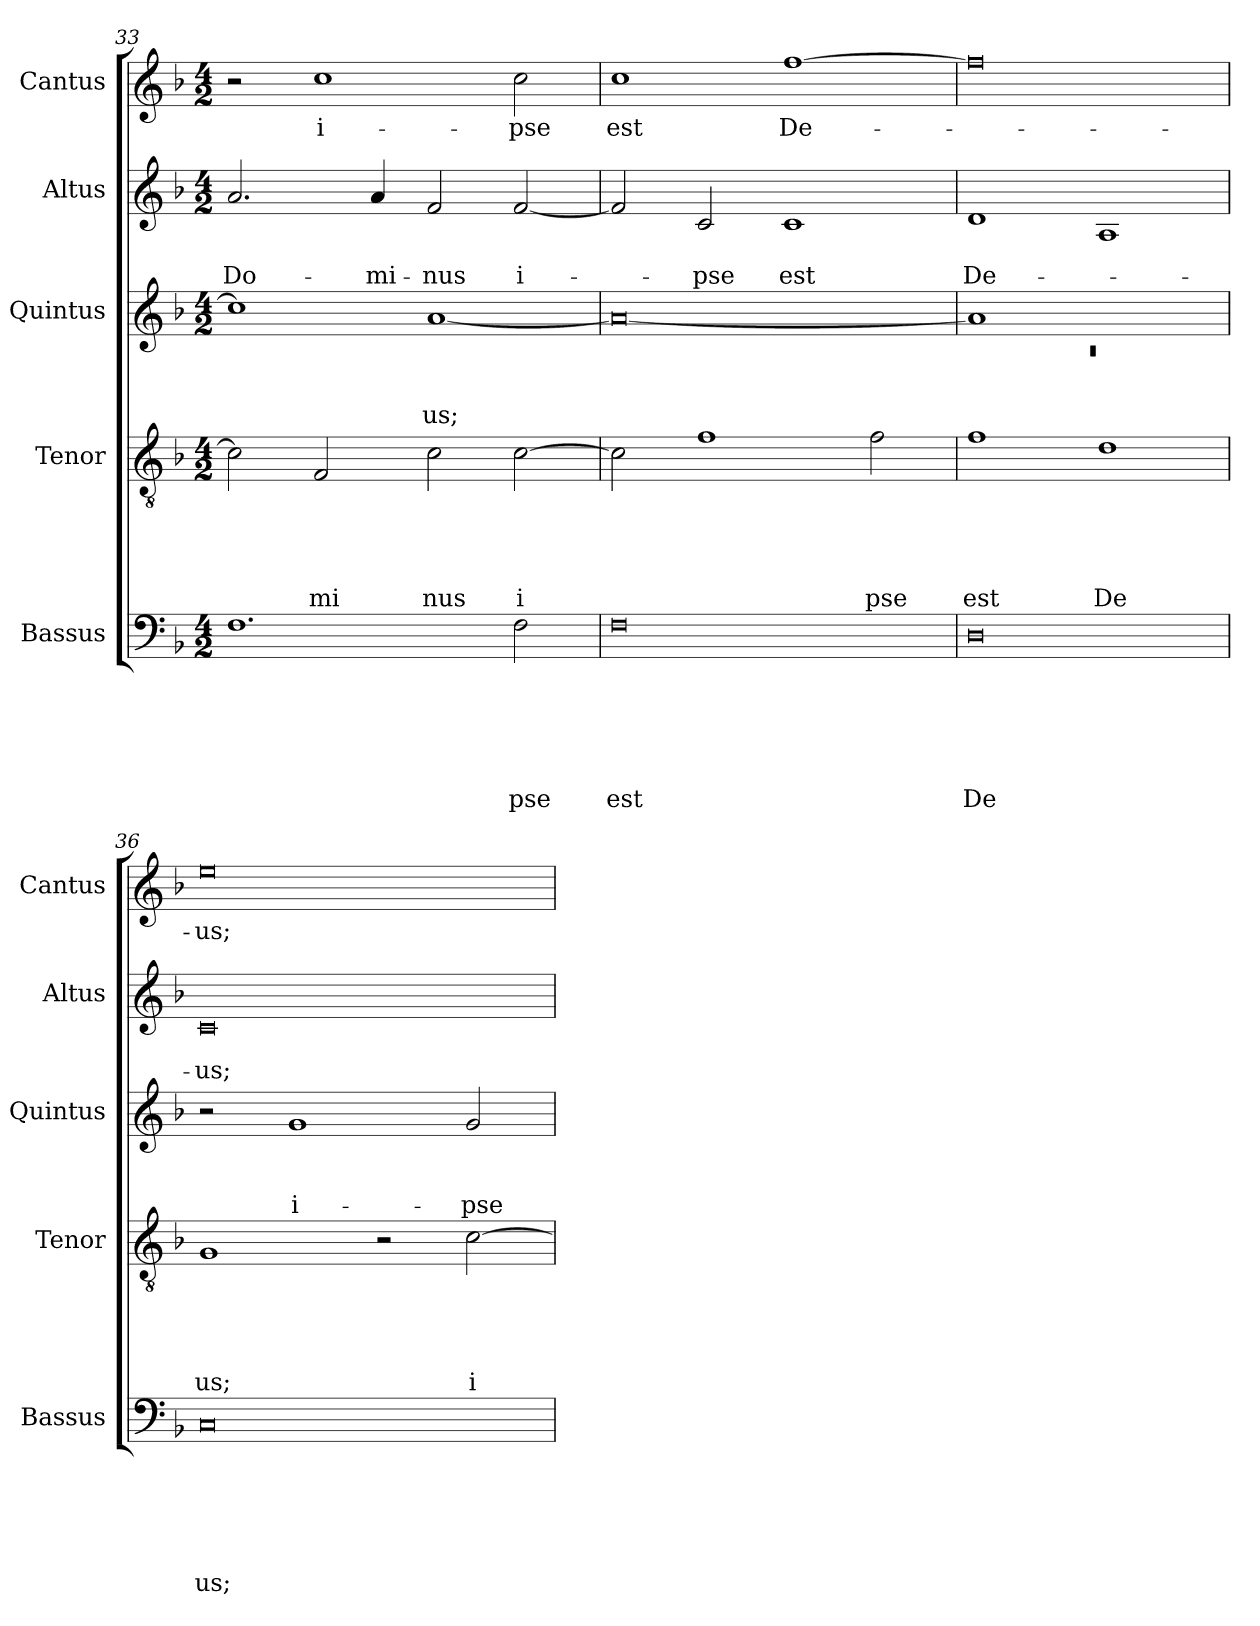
**kern	**text	**text	**text	**text	**text	**text	**kern	**text	**text	**text	**text	**text	**kern	**text	**text	**text	**kern	**text	**text	**kern	**text
*part5	*part5	*part5	*part5	*part5	*part5	*part5	*part4	*part4	*part4	*part4	*part4	*part4	*part3	*part3	*part3	*part3	*part2	*part2	*part2	*part1	*part1
*staff5	*staff5	*staff5	*staff5	*staff5	*staff5	*staff5	*staff4	*staff4	*staff4	*staff4	*staff4	*staff4	*staff3	*staff3	*staff3	*staff3	*staff2	*staff2	*staff2	*staff1	*staff1
*I"Bassus	*	*	*	*	*	*	*I"Tenor	*	*	*	*	*	*I"Quintus	*	*	*	*I"Altus	*	*	*I"Cantus	*
*I'Bassus	*	*	*	*	*	*	*I'Tenor	*	*	*	*	*	*I'Quintus	*	*	*	*I'Altus	*	*	*I'Cantus	*
*clefF4	*	*	*	*	*	*	*clefGv2	*	*	*	*	*	*clefG2	*	*	*	*clefG2	*	*	*clefG2	*
*k[b-]	*	*	*	*	*	*	*k[b-]	*	*	*	*	*	*k[b-]	*	*	*	*k[b-]	*	*	*k[b-]	*
*F:	*	*	*	*	*	*	*F:	*	*	*	*	*	*F:	*	*	*	*F:	*	*	*F:	*
*M4/2	*	*	*	*	*	*	*M4/2	*	*	*	*	*	*M4/2	*	*	*	*M4/2	*	*	*M4/2	*
=33	=33	=33	=33	=33	=33	=33	=33	=33	=33	=33	=33	=33	=33	=33	=33	=33	=33	=33	=33	=33	=33
!	!	!	!	!	!	!	!	!	!	!	!	!	!	!	!	!	!	!	!LO:LY:b	!	!
1.F	.	.	.	.	.	.	2c\]	.	.	.	.	.	1cc]	.	.	.	2.a/	.	Do-	2r	.
!	!	!	!	!	!	!	!	!	!	!	!	!LO:LY:b	!	!	!	!	!	!	!	!	!LO:LY:b
.	.	.	.	.	.	.	2F/	.	.	.	.	mi	.	.	.	.	.	.	.	1cc	i-
!	!	!	!	!	!	!	!	!	!	!	!	!	!	!	!	!	!	!	!LO:LY:b	!	!
.	.	.	.	.	.	.	.	.	.	.	.	.	.	.	.	.	4a/	.	-mi-	.	.
!	!	!	!	!	!	!	!	!	!	!	!	!LO:LY:b	!	!	!	!LO:LY:b	!	!	!LO:LY:b	!	!
.	.	.	.	.	.	.	2c\	.	.	.	.	nus	[<1a	.	.	-us;	2f/	.	-nus	.	.
!	!	!	!	!	!	!LO:LY:b	!	!	!	!	!	!LO:LY:b:rj	!	!	!	!	!	!	!LO:LY:b:rj	!	!LO:LY:b
2F\	.	.	.	.	.	pse	[>2c\	.	.	.	.	i	.	.	.	.	[<2f/	.	i-	2cc\	-pse
=34	=34	=34	=34	=34	=34	=34	=34	=34	=34	=34	=34	=34	=34	=34	=34	=34	=34	=34	=34	=34	=34
!	!	!	!	!	!	!LO:LY:b	!	!	!	!	!	!	!	!	!	!	!	!	!	!	!LO:LY:b
0F	.	.	.	.	.	est	2c\]	.	.	.	.	.	0a_	.	.	.	2f/]	.	.	1cc	est
!	!	!	!	!	!	!	!	!	!	!	!	!	!	!	!	!	!	!	!LO:LY:b	!	!
.	.	.	.	.	.	.	1f	.	.	.	.	.	.	.	.	.	2c/	.	-pse	.	.
!	!	!	!	!	!	!	!	!	!	!	!	!	!	!	!	!	!	!	!LO:LY:b	!	!LO:LY:b
.	.	.	.	.	.	.	.	.	.	.	.	.	.	.	.	.	1c	.	est	[>1ff	De-
!	!	!	!	!	!	!	!	!	!	!	!	!LO:LY:b	!	!	!	!	!	!	!	!	!
.	.	.	.	.	.	.	2f\	.	.	.	.	pse	.	.	.	.	.	.	.	.	.
=35	=35	=35	=35	=35	=35	=35	=35	=35	=35	=35	=35	=35	=35	=35	=35	=35	=35	=35	=35	=35	=35
*	*	*	*	*	*	*	*	*	*	*	*	*	*^	*	*	*	*	*	*	*	*
!	!	!	!	!	!	!LO:LY:b	!	!	!	!	!	!LO:LY:b	!	!LO:N:vis=1	!	!	!	!	!	!LO:LY:b	!	!
0D	.	.	.	.	.	De	1f	.	.	.	.	est	1a]	0rc	.	.	.	1d	.	De-	0ff]	.
!	!	!	!	!	!	!	!	!	!	!	!	!LO:LY:b	!	!	!	!	!	!	!	!	!	!
.	.	.	.	.	.	.	1d	.	.	.	.	De	1ryy	.	.	.	.	1A	.	.	.	.
*	*	*	*	*	*	*	*	*	*	*	*	*	*v	*v	*	*	*	*	*	*	*	*
=36	=36	=36	=36	=36	=36	=36	=36	=36	=36	=36	=36	=36	=36	=36	=36	=36	=36	=36	=36	=36	=36
!	!	!	!	!	!	!LO:LY:b	!	!	!	!	!	!LO:LY:b	!	!	!	!	!	!	!LO:LY:b	!	!LO:LY:b
0C	.	.	.	.	.	us;	1G	.	.	.	.	us;	2r	.	.	.	0c	.	-us;	0ee	-us;
!	!	!	!	!	!	!	!	!	!	!	!	!	!	!	!	!LO:LY:b	!	!	!	!	!
.	.	.	.	.	.	.	.	.	.	.	.	.	1g	.	.	i-	.	.	.	.	.
.	.	.	.	.	.	.	2r	.	.	.	.	.	.	.	.	.	.	.	.	.	.
!	!	!	!	!	!	!	!	!	!	!	!	!LO:LY:b:rj	!	!	!	!LO:LY:b	!	!	!	!	!
.	.	.	.	.	.	.	[>2c\	.	.	.	.	i	2g/	.	.	-pse	.	.	.	.	.
=	=	=	=	=	=	=	=	=	=	=	=	=	=	=	=	=	=	=	=	=	=
*-	*-	*-	*-	*-	*-	*-	*-	*-	*-	*-	*-	*-	*-	*-	*-	*-	*-	*-	*-	*-	*-
